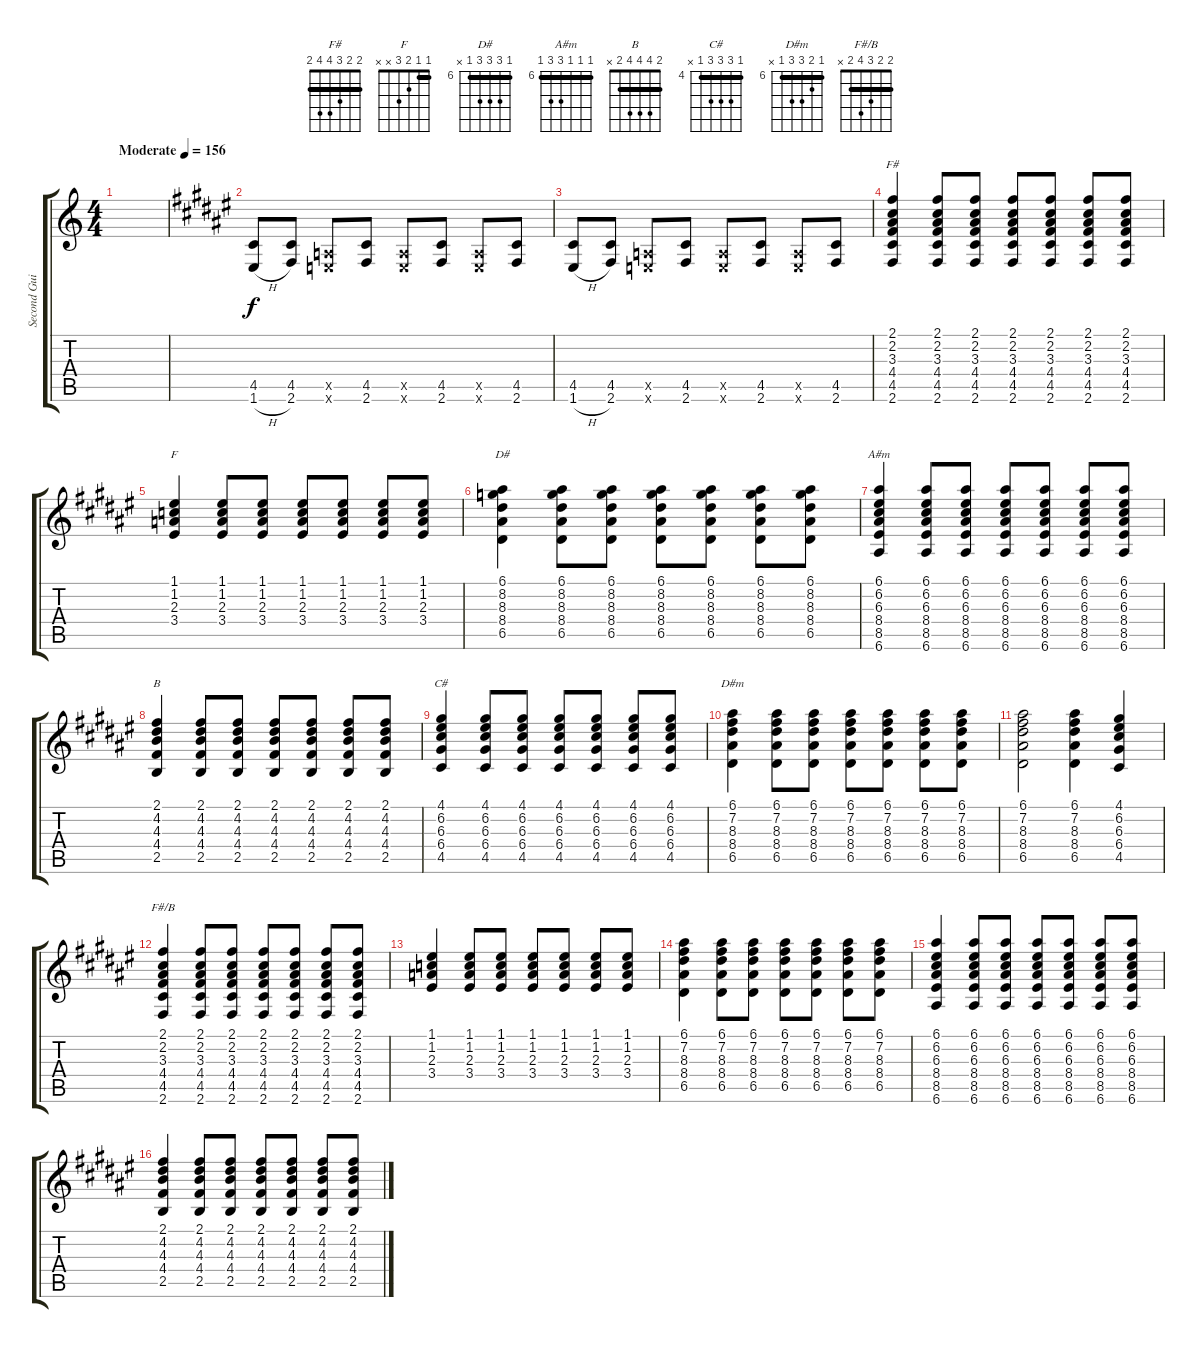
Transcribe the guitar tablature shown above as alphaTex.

\track ("Second Guitar" "Second Gui") {instrument distortionguitar}
\staff {score tabs}
\tuning (E4 B3 G3 D3 A2 E2) {hide}
\chord ("F#" 2 2 3 4 4 2) {barre 2}
\chord ("F" 1 1 2 3 x x) {barre 1}
\chord ("D#" 6 8 8 8 6 x) {firstfret 6 barre 6}
\chord ("A#m" 6 6 6 8 8 6) {firstfret 6 barre 6}
\chord ("B" 2 4 4 4 2 x) {barre 2}
\chord ("C#" 4 6 6 6 4 x) {firstfret 4 barre 4}
\chord ("D#m" 6 7 8 8 6 x) {firstfret 6 barre 6}
\chord ("F#/B" 2 2 3 4 2 x) {barre 2}
\ts (4 4)
\tempo (156 "Moderate")
\clef g2
\ks c
|
\ks f#
(4.5 1.6{h}).8 (4.5 2.6).8 (0.5{x} 0.6{x}).8 (4.5 2.6).8 (0.5{x} 0.6{x}).8 (4.5 2.6).8 (0.5{x} 0.6{x}).8 (4.5 2.6).8 |
(4.5 1.6{h}).8 (4.5 2.6).8 (0.5{x} 0.6{x}).8 (4.5 2.6).8 (0.5{x} 0.6{x}).8 (4.5 2.6).8 (0.5{x} 0.6{x}).8 (4.5 2.6).8 |
(2.1 2.2 3.3 4.4 4.5 2.6).4{ch "F#"} (2.1 2.2 3.3 4.4 4.5 2.6).8 (2.1 2.2 3.3 4.4 4.5 2.6).8 (2.1 2.2 3.3 4.4 4.5 2.6).8 (2.1 2.2 3.3 4.4 4.5 2.6).8 (2.1 2.2 3.3 4.4 4.5 2.6).8 (2.1 2.2 3.3 4.4 4.5 2.6).8 |
(1.1 1.2 2.3 3.4).4{ch "F"} (1.1 1.2 2.3 3.4).8 (1.1 1.2 2.3 3.4).8 (1.1 1.2 2.3 3.4).8 (1.1 1.2 2.3 3.4).8 (1.1 1.2 2.3 3.4).8 (1.1 1.2 2.3 3.4).8 |
(6.1 8.2 8.3 8.4 6.5).4{ch "D#"} (6.1 8.2 8.3 8.4 6.5).8 (6.1 8.2 8.3 8.4 6.5).8 (6.1 8.2 8.3 8.4 6.5).8 (6.1 8.2 8.3 8.4 6.5).8 (6.1 8.2 8.3 8.4 6.5).8 (6.1 8.2 8.3 8.4 6.5).8 |
(6.1 6.2 6.3 8.4 8.5 6.6).4{ch "A#m"} (6.1 6.2 6.3 8.4 8.5 6.6).8 (6.1 6.2 6.3 8.4 8.5 6.6).8 (6.1 6.2 6.3 8.4 8.5 6.6).8 (6.1 6.2 6.3 8.4 8.5 6.6).8 (6.1 6.2 6.3 8.4 8.5 6.6).8 (6.1 6.2 6.3 8.4 8.5 6.6).8 |
(2.1 4.2 4.3 4.4 2.5).4{ch "B"} (2.1 4.2 4.3 4.4 2.5).8 (2.1 4.2 4.3 4.4 2.5).8 (2.1 4.2 4.3 4.4 2.5).8 (2.1 4.2 4.3 4.4 2.5).8 (2.1 4.2 4.3 4.4 2.5).8 (2.1 4.2 4.3 4.4 2.5).8 |
(4.1 6.2 6.3 6.4 4.5).4{ch "C#"} (4.1 6.2 6.3 6.4 4.5).8 (4.1 6.2 6.3 6.4 4.5).8 (4.1 6.2 6.3 6.4 4.5).8 (4.1 6.2 6.3 6.4 4.5).8 (4.1 6.2 6.3 6.4 4.5).8 (4.1 6.2 6.3 6.4 4.5).8 |
(6.1 7.2 8.3 8.4 6.5).4{ch "D#m"} (6.1 7.2 8.3 8.4 6.5).8 (6.1 7.2 8.3 8.4 6.5).8 (6.1 7.2 8.3 8.4 6.5).8 (6.1 7.2 8.3 8.4 6.5).8 (6.1 7.2 8.3 8.4 6.5).8 (6.1 7.2 8.3 8.4 6.5).8 |
(6.1 7.2 8.3 8.4 6.5).2 (6.1 7.2 8.3 8.4 6.5).4 (4.1 6.2 6.3 6.4 4.5).4 |
(2.1 2.2 3.3 4.4 4.5 2.6).4{ch "F#/B"} (2.1 2.2 3.3 4.4 4.5 2.6).8 (2.1 2.2 3.3 4.4 4.5 2.6).8 (2.1 2.2 3.3 4.4 4.5 2.6).8 (2.1 2.2 3.3 4.4 4.5 2.6).8 (2.1 2.2 3.3 4.4 4.5 2.6).8 (2.1 2.2 3.3 4.4 4.5 2.6).8 |
(1.1 1.2 2.3 3.4).4 (1.1 1.2 2.3 3.4).8 (1.1 1.2 2.3 3.4).8 (1.1 1.2 2.3 3.4).8 (1.1 1.2 2.3 3.4).8 (1.1 1.2 2.3 3.4).8 (1.1 1.2 2.3 3.4).8 |
(6.1 7.2 8.3 8.4 6.5).4 (6.1 7.2 8.3 8.4 6.5).8 (6.1 7.2 8.3 8.4 6.5).8 (6.1 7.2 8.3 8.4 6.5).8 (6.1 7.2 8.3 8.4 6.5).8 (6.1 7.2 8.3 8.4 6.5).8 (6.1 7.2 8.3 8.4 6.5).8 |
(6.1 6.2 6.3 8.4 8.5 6.6).4 (6.1 6.2 6.3 8.4 8.5 6.6).8 (6.1 6.2 6.3 8.4 8.5 6.6).8 (6.1 6.2 6.3 8.4 8.5 6.6).8 (6.1 6.2 6.3 8.4 8.5 6.6).8 (6.1 6.2 6.3 8.4 8.5 6.6).8 (6.1 6.2 6.3 8.4 8.5 6.6).8 |
(2.1 4.2 4.3 4.4 2.5).4 (2.1 4.2 4.3 4.4 2.5).8 (2.1 4.2 4.3 4.4 2.5).8 (2.1 4.2 4.3 4.4 2.5).8 (2.1 4.2 4.3 4.4 2.5).8 (2.1 4.2 4.3 4.4 2.5).8 (2.1 4.2 4.3 4.4 2.5).8
